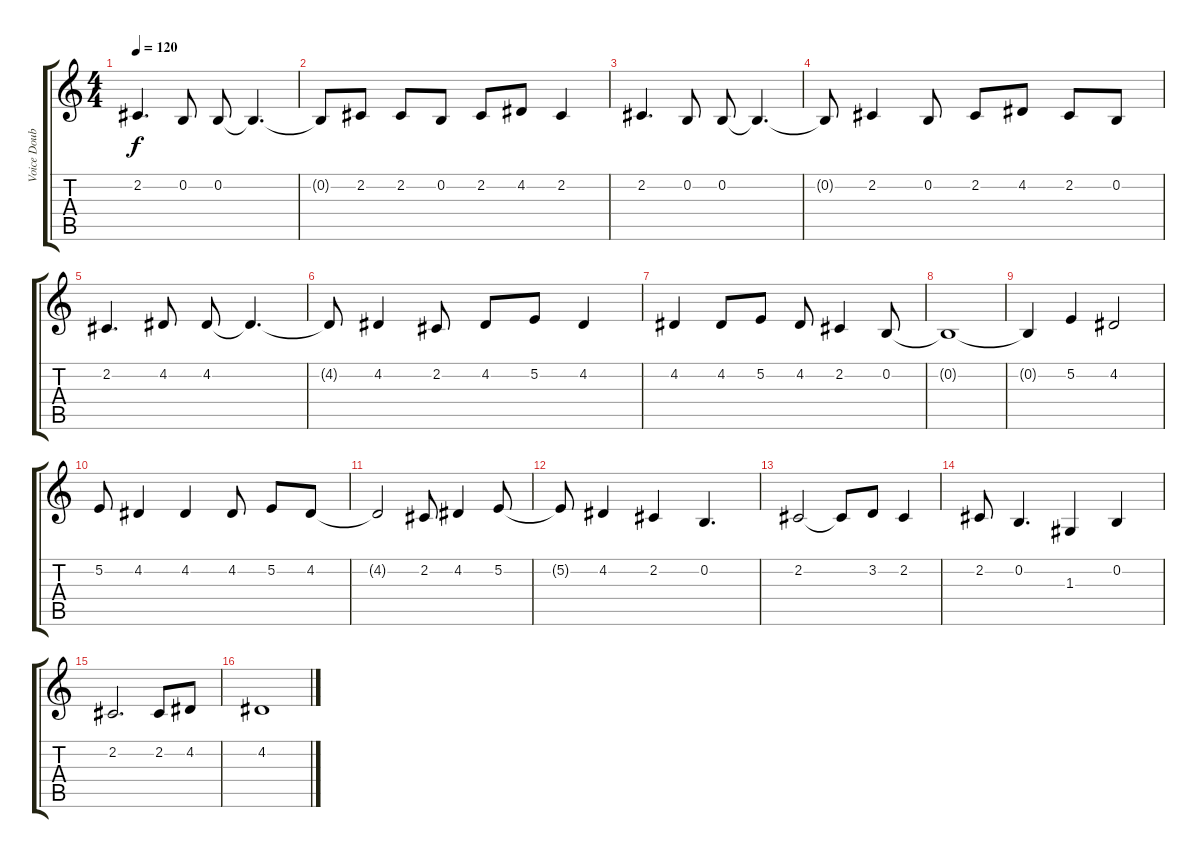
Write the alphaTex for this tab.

\track ("Voice Double" "Voice Doub") {instrument synthvoice}
\staff {score tabs}
\tuning (E4 B3 G3 D3 A2 E2) {hide}
\ts (4 4)
\tempo 120
\clef g2
\ks c
2.2.4{d dy f} 0.2.8 0.2.8 0.2{t}.4{d} |
0.2{t}.8 2.2.8 2.2.8 0.2.8 2.2.8 4.2.8 2.2.4 |
2.2.4{d} 0.2.8 0.2.8 0.2{t}.4{d} |
0.2{t}.8 2.2.4 0.2.8 2.2.8 4.2.8 2.2.8 0.2.8 |
2.2.4{d} 4.2.8 4.2.8 4.2{t}.4{d} |
4.2{t}.8 4.2.4 2.2.8 4.2.8 5.2.8 4.2.4 |
4.2.4 4.2.8 5.2.8 4.2.8 2.2.4 0.2.8 |
0.2{t}.1 |
0.2{t}.4 5.2.4 4.2.2 |
5.2.8 4.2.4 4.2.4 4.2.8 5.2.8 4.2.8 |
4.2{t}.2 2.2.8 4.2.4 5.2.8 |
5.2{t}.8 4.2.4 2.2.4 0.2.4{d} |
2.2.2 2.2{t}.8 3.2.8 2.2.4 |
2.2.8 0.2.4{d} 1.3.4 0.2.4 |
2.2.2{d} 2.2.8 4.2.8 |
4.2.1
